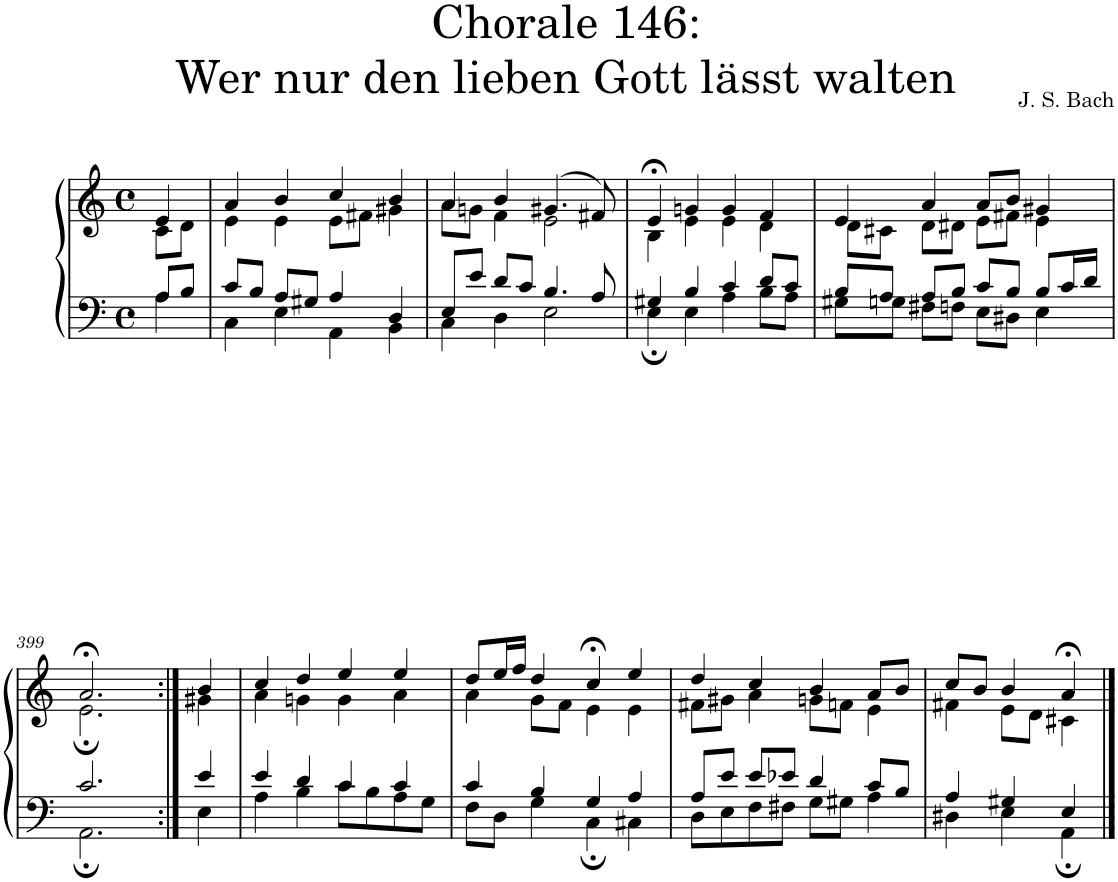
**kern	**kern
*part1	*part1
*staff2	*staff1
*I"S,A	*
*clefF4	*clefG2
*k[]	*k[]
*M4/4	*M4/4
*met(c)	*met(c)
=	=
*^	*^
8A/L	4A\	4e/	8c\L
8B/J	.	.	8d\J
=1	=1	=1	=1
8c/L	4C\	4a/	4e\
8B/J	.	.	.
8A/L	4E\	4b/	4e\
8G#X/J	.	.	.
4A/	4AA\	4cc/	8e\L
.	.	.	8f#X\J
4D/	4BB\	4b/	4g#X\
=2	=2	=2	=2
8E/L	4C\	4a/	8a\L
8e/J	.	.	8gn\J
8d/L	4D\	4b/	4f\
8c/J	.	.	.
4.B/	2E\	(>4.g#X/	2e\
8A/	.	8f#X/)	.
=3	=3	=3	=3
4G#X/	4E;\	4e;</	4B\
4B/	4E\	4gn/	4e\
4c/	4A\	4g/	4e\
8d/L	8B\L	4f/	4d\
8c/J	8A\J	.	.
=4	=4	=4	=4
8B/L	8G#X\L	4e/	8d\L
8A/J	8Gn\J	.	8c#X\J
8A/L	8F#X\L	4a/	8d\L
8B/J	8Fn\J	.	8d#X\J
8c/L	8E\L	8a/L	8e\L
8B/J	8D#X\J	8b/J	8f#X\J
8B/L	4E\	4g#X/	4e\
16c/L	.	.	.
16d/JJ	.	.	.
!!LO:LB:g=z	!!
=399	=399	=399	=399
2.c/	2.AA;\	2.a;</	2.e;\
=400:|!	=400:|!	=400:|!	=400:|!
4e/	4E\	4b/	4g#X\
=7	=7	=7	=7
4e/	4A\	4cc/	4a\
4d/	4B\	4dd/	4gn\
4c/	8c\L	4ee/	4g\
.	8B\	.	.
4c/	8A\	4ee/	4a\
.	8G\J	.	.
=8	=8	=8	=8
4c/	8F\L	8dd/L	4a\
.	8D\J	16ee/L	.
.	.	16ff/JJ	.
4B/	4G\	4dd/	8g\L
.	.	.	8f\J
4G/	4C;\	4cc;</	4e\
4A/	4C#X\	4ee/	4e\
=9	=9	=9	=9
8A/L	8D\L	4dd/	8f#X\L
8e/J	8E\	.	8g#X\J
8e/L	8F\	4cc/	4a\
8e-X/J	8F#X\J	.	.
4d/	8G\L	4b/	8gn\L
.	8G#X\J	.	8fn\J
8c/L	4A\	8a/L	4e\
8B/J	.	8b/J	.
=10	=10	=10	=10
4A/	4D#X\	8cc/L	4f#X\
.	.	8b/J	.
4G#X/	4E\	4b/	8e\L
.	.	.	8d\J
4E/	4AA;\	4a;</	4c#X\
*v	*v	*	*
*	*v	*v
==	==
*-	*-
